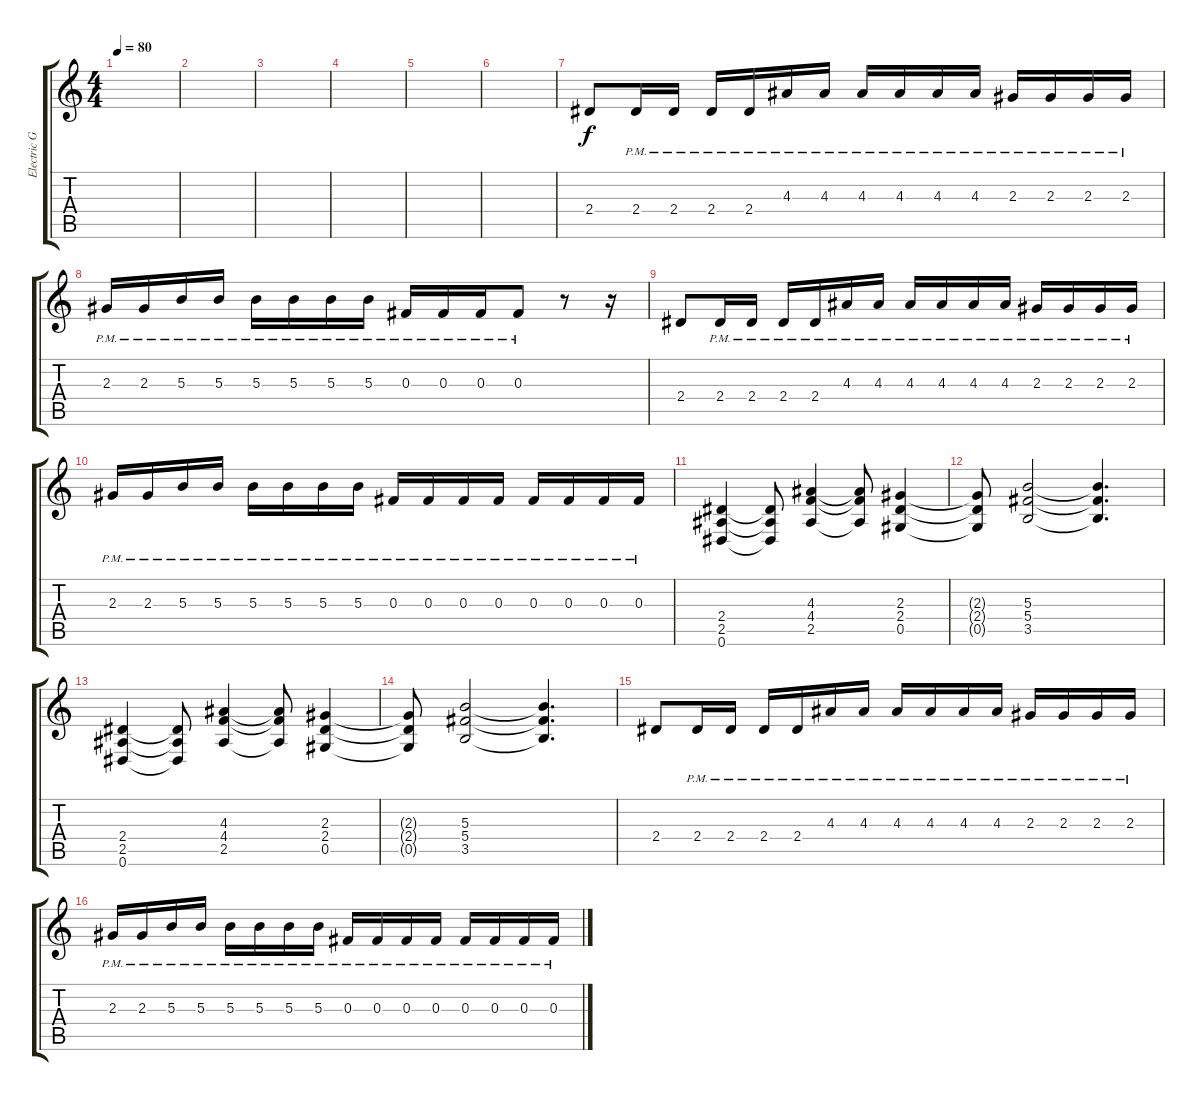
\track ("Electric Guitar" "Electric G") {instrument overdrivenguitar}
\staff {score tabs}
\tuning (Eb4 Bb3 Gb3 Db3 Ab2 Eb2) {hide}
\ts (4 4)
\tempo 80
\clef g2
\ks c
|
|
|
|
|
|
2.4.8 2.4{pm}.16 2.4{pm}.16 2.4{pm}.16 2.4{pm}.16 4.3{pm}.16 4.3{pm}.16 4.3{pm}.16 4.3{pm}.16 4.3{pm}.16 4.3{pm}.16 2.3{pm}.16 2.3{pm}.16 2.3{pm}.16 2.3{pm}.16 |
2.3{pm}.16 2.3{pm}.16 5.3{pm}.16 5.3{pm}.16 5.3{pm}.16 5.3{pm}.16 5.3{pm}.16 5.3{pm}.16 0.3{pm}.16 0.3{pm}.16 0.3{pm}.16 0.3{pm}.8 r.8 r.16 |
2.4.8 2.4{pm}.16 2.4{pm}.16 2.4{pm}.16 2.4{pm}.16 4.3{pm}.16 4.3{pm}.16 4.3{pm}.16 4.3{pm}.16 4.3{pm}.16 4.3{pm}.16 2.3{pm}.16 2.3{pm}.16 2.3{pm}.16 2.3{pm}.16 |
2.3{pm}.16 2.3{pm}.16 5.3{pm}.16 5.3{pm}.16 5.3{pm}.16 5.3{pm}.16 5.3{pm}.16 5.3{pm}.16 0.3{pm}.16 0.3{pm}.16 0.3{pm}.16 0.3{pm}.16 0.3{pm}.16 0.3{pm}.16 0.3{pm}.16 0.3{pm}.16 |
(2.4 2.5 0.6).4 (2.4{t} 2.5{t} 0.6{t}).8 (4.3 4.4 2.5).4 (4.3{t} 4.4{t} 2.5{t}).8 (2.3 2.4 0.5).4 |
(2.3{t} 2.4{t} 0.5{t}).8 (5.3 5.4 3.5).2 (5.3{t} 5.4{t} 3.5{t}).4{d} |
(2.4 2.5 0.6).4 (2.4{t} 2.5{t} 0.6{t}).8 (4.3 4.4 2.5).4 (4.3{t} 4.4{t} 2.5{t}).8 (2.3 2.4 0.5).4 |
(2.3{t} 2.4{t} 0.5{t}).8 (5.3 5.4 3.5).2 (5.3{t} 5.4{t} 3.5{t}).4{d} |
2.4.8 2.4{pm}.16 2.4{pm}.16 2.4{pm}.16 2.4{pm}.16 4.3{pm}.16 4.3{pm}.16 4.3{pm}.16 4.3{pm}.16 4.3{pm}.16 4.3{pm}.16 2.3{pm}.16 2.3{pm}.16 2.3{pm}.16 2.3{pm}.16 |
2.3{pm}.16 2.3{pm}.16 5.3{pm}.16 5.3{pm}.16 5.3{pm}.16 5.3{pm}.16 5.3{pm}.16 5.3{pm}.16 0.3{pm}.16 0.3{pm}.16 0.3{pm}.16 0.3{pm}.16 0.3{pm}.16 0.3{pm}.16 0.3{pm}.16 0.3{pm}.16
